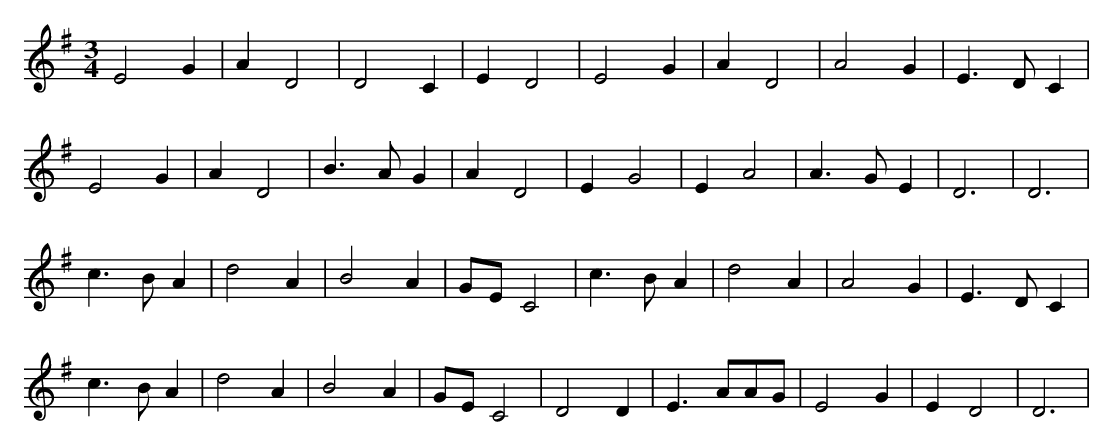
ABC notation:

X:1
M:3/4
K:Dmix
E4G2|A2D4|D4C2|E2D4|E4G2|A2D4|A4G2|E3DC2|
E4G2|A2D4|B3AG2|A2D4|E2G4|E2A4|A3GE2|D6|D6|
c3BA2|d4A2|B4A2|GEC4|c3BA2|d4A2|A4G2|E3DC2|
c3BA2|d4A2|B4A2|GEC4|D4D2|E3AAG|E4G2|E2D4|D6|
